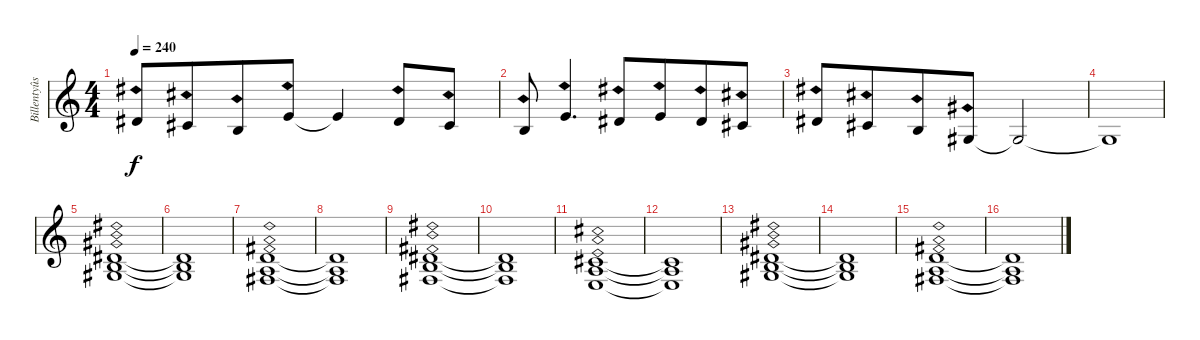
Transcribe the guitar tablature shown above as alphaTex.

\track ("Billentyûs 1 (Mats Olausson)" "Billentyûs") {instrument drawbarorgan}
\staff {score}
\tuning (E4 B3 G3 D3 A2 E2) {hide}
\ts (4 4)
\tempo 240
\clef g2
\ks c
4.2{ph 12}.8{dy f} 2.2{ph 12}.8{beam merge} 0.2{ph 12}.8 0.1{ph 12}.8 0.1{t}.4 4.2{ph 12}.8 2.2{ph 12}.8 |
0.2{ph 12}.8 0.1{ph 12}.4{d} 4.2{ph 12}.8 0.1{ph 12}.8{beam merge} 4.2{ph 12}.8 2.2{ph 12}.8 |
4.2{ph 12}.8 2.2{ph 12}.8{beam merge} 0.2{ph 12}.8 1.3{ph 12}.8 1.3{t}.2 |
1.3{t}.1 |
(4.2{ph 12} 4.3{ph 12} 6.4{ph 12}).1 |
(4.2{t} 4.3{t} 6.4{t}).1 |
(3.2{ph 12} 2.3{ph 12} 4.4{ph 12}).1 |
(3.2{t} 2.3{t} 4.4{t}).1 |
(4.2{ph 12} 4.3{ph 12} 4.4{ph 12}).1 |
(4.2{t} 4.3{t} 4.4{t}).1 |
(2.2{ph 12} 2.3{ph 12} 2.4{ph 12}).1 |
(2.2{t} 2.3{t} 2.4{t}).1 |
(4.2{ph 12} 4.3{ph 12} 6.4{ph 12}).1 |
(4.2{t} 4.3{t} 6.4{t}).1 |
(3.2{ph 12} 2.3{ph 12} 4.4{ph 12}).1 |
(3.2{t} 2.3{t} 4.4{t}).1
